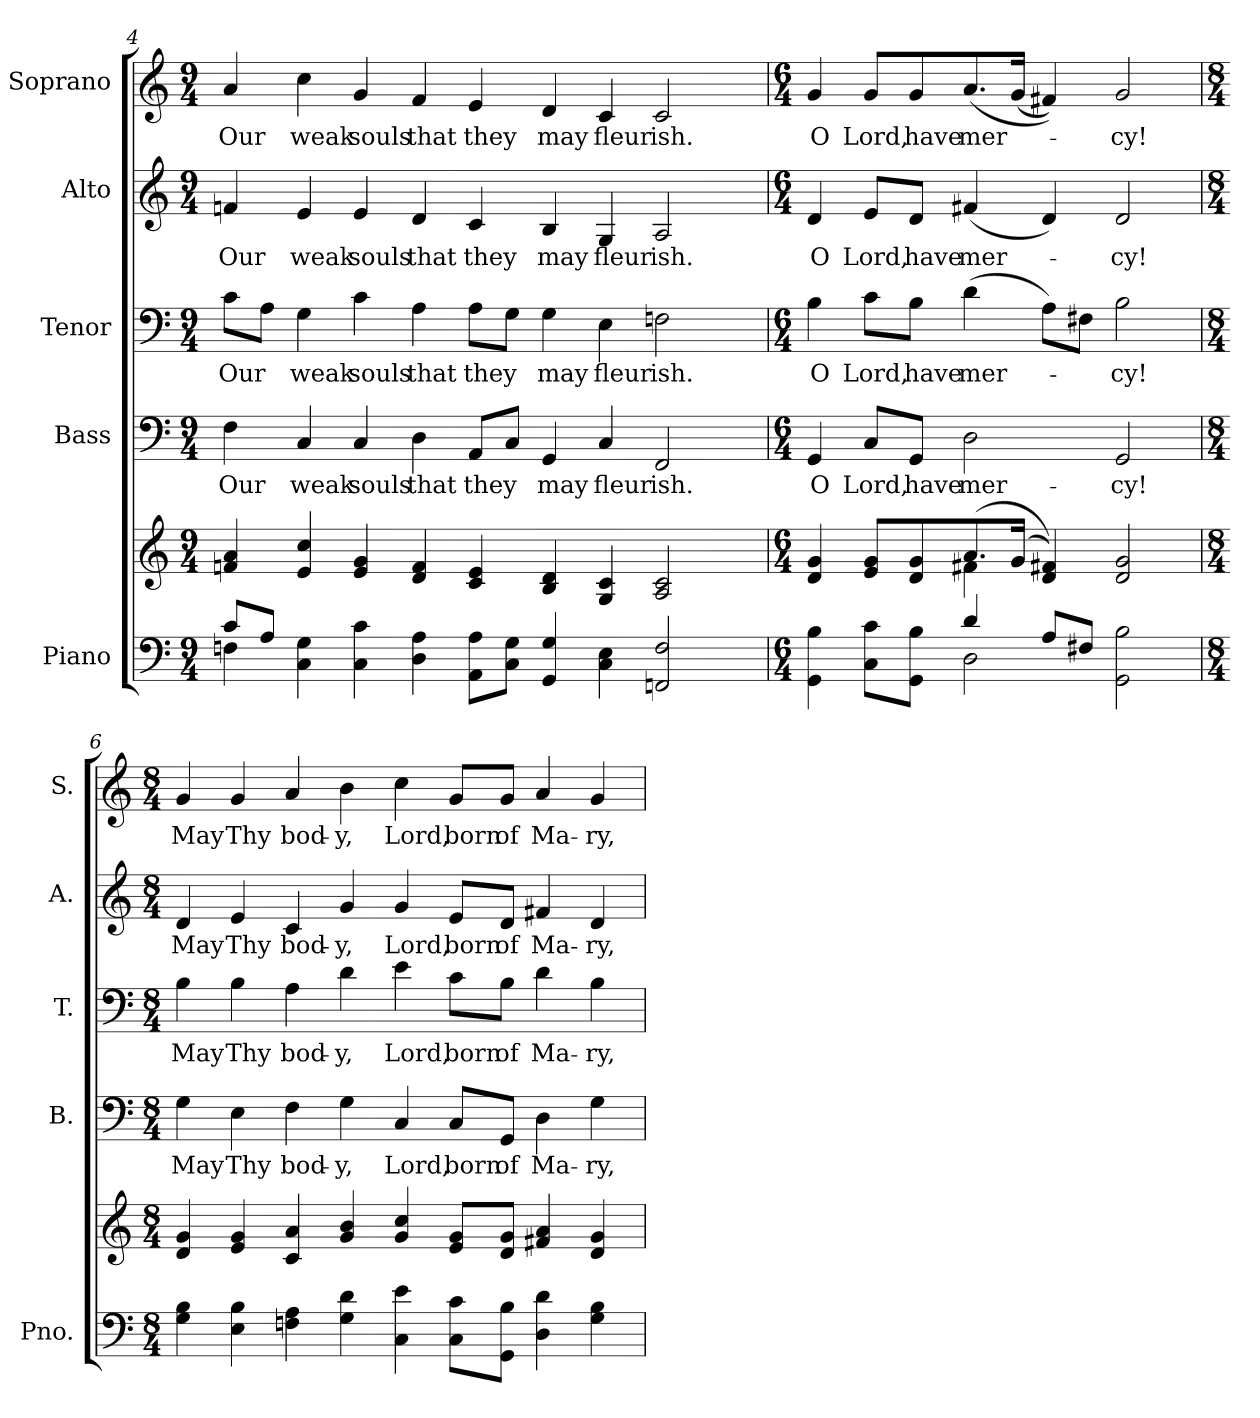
**kern	**kern	**kern	**text	**kern	**text	**kern	**text	**kern	**text
*part5	*part5	*part4	*part4	*part3	*part3	*part2	*part2	*part1	*part1
*staff6	*staff5	*staff4	*staff4	*staff3	*staff3	*staff2	*staff2	*staff1	*staff1
*I"Piano	*	*I"Bass	*	*I"Tenor	*	*I"Alto	*	*I"Soprano	*
*I'Pno.	*	*I'B.	*	*I'T.	*	*I'A.	*	*I'S.	*
!!LO:PB:g=z
*clefF4	*clefG2	*clefF4	*	*clefF4	*	*clefG2	*	*clefG2	*
*k[]	*k[]	*k[]	*	*k[]	*	*k[]	*	*k[]	*
*C:	*C:	*C:	*	*C:	*	*C:	*	*C:	*
*M9/4	*M9/4	*M9/4	*	*M9/4	*	*M9/4	*	*M9/4	*
=4	=4	=4	=4	=4	=4	=4	=4	=4	=4
*^	*	*	*	*	*	*	*	*	*
!	!	!	!	!LO:LY:b:color=#000000	!	!	!	!	!	!
!	!	!	!	!	!	!LO:LY:b:color=#000000	!	!	!	!
!	!	!	!	!	!	!	!	!LO:LY:b:color=#000000	!	!
!	!	!	!	!	!	!	!	!	!	!LO:LY:b:color=#000000
8ci/L	4Fni\	4fni/ 4ai	4Fi\	Our	8ci\L	Our	4fni/	Our	4ai/	Our
8Ai/J	.	.	.	.	8Ai\J	.	.	.	.	.
!	!	!	!	!LO:LY:b:color=#000000	!	!	!	!	!	!
!	!	!	!	!	!	!LO:LY:b:color=#000000	!	!	!	!
!	!	!	!	!	!	!	!	!LO:LY:b:color=#000000	!	!
!	!	!	!	!	!	!	!	!	!	!LO:LY:b:color=#000000
4Ci\ 4Gi	2ryy	4ei/ 4cci	4Ci/	weak	4Gi\	weak	4ei/	weak	4cci\	weak
!	!	!	!	!LO:LY:b:color=#000000	!	!	!	!	!	!
!	!	!	!	!	!	!LO:LY:b:color=#000000	!	!	!	!
!	!	!	!	!	!	!	!	!LO:LY:b:color=#000000	!	!
!	!	!	!	!	!	!	!	!	!	!LO:LY:b:color=#000000
4Ci\ 4ci	.	4ei/ 4gi	4Ci/	souls	4ci\	souls	4ei/	souls	4gi/	souls
!	!	!	!	!LO:LY:b:color=#000000	!	!	!	!	!	!
!	!	!	!	!	!	!LO:LY:b:color=#000000	!	!	!	!
!	!	!	!	!	!	!	!	!LO:LY:b:color=#000000	!	!
!	!	!	!	!	!	!	!	!	!	!LO:LY:b:color=#000000
4Di\ 4Ai	4ryy	4di/ 4fi	4Di\	that	4Ai\	that	4di/	that	4fi/	that
!	!	!	!	!LO:LY:b:color=#000000	!	!	!	!	!	!
!	!	!	!	!	!	!LO:LY:b:color=#000000	!	!	!	!
!	!	!	!	!	!	!	!	!LO:LY:b:color=#000000	!	!
!	!	!	!	!	!	!	!	!	!	!LO:LY:b:color=#000000
8AAi\ 8AiL	1ryy	4ci/ 4ei	8AAi/L	they	8Ai\L	they	4ci/	they	4ei/	they
8Ci\ 8GiJ	.	.	8Ci/J	.	8Gi\J	.	.	.	.	.
!	!	!	!	!LO:LY:b:color=#000000	!	!	!	!	!	!
!	!	!	!	!	!	!LO:LY:b:color=#000000	!	!	!	!
!	!	!	!	!	!	!	!	!LO:LY:b:color=#000000	!	!
!	!	!	!	!	!	!	!	!	!	!LO:LY:b:color=#000000
4GGi/ 4Gi	.	4Bi/ 4di	4GGi/	may	4Gi\	may	4Bi/	may	4di/	may
!	!	!	!	!LO:LY:b:color=#000000	!	!	!	!	!	!
!	!	!	!	!	!	!LO:LY:b:color=#000000	!	!	!	!
!	!	!	!	!	!	!	!	!LO:LY:b:color=#000000	!	!
!	!	!	!	!	!	!	!	!	!	!LO:LY:b:color=#000000
4Ci\ 4Ei	.	4Gi/ 4ci	4Ci/	fleur	4Ei\	fleur	4Gi/	fleur	4ci/	fleur
!	!	!	!	!LO:LY:b:color=#000000	!	!	!	!	!	!
!	!	!	!	!	!	!LO:LY:b:color=#000000	!	!	!	!
!	!	!	!	!	!	!	!	!LO:LY:b:color=#000000	!	!
!	!	!	!	!	!	!	!	!	!	!LO:LY:b:color=#000000
2FFni/ 2Fi	.	2Ai/ 2ci	2FFi/	ish.	2Fni\	ish.	2Ai/	ish.	2ci/	ish.
.	4ryy	.	.	.	.	.	.	.	.	.
!!LO:PB:g=z
=5	=5	=5	=5	=5	=5	=5	=5	=5	=5	=5
*M6/4	*	*M6/4	*M6/4	*	*M6/4	*	*M6/4	*	*M6/4	*
*	*	*^	*	*	*	*	*	*	*	*
!	!	!	!	!	!LO:LY:b:color=#000000	!	!	!	!	!	!
!	!	!	!	!	!	!	!LO:LY:b:color=#000000	!	!	!	!
!	!	!	!	!	!	!	!	!	!LO:LY:b:color=#000000	!	!
!	!	!	!	!	!	!	!	!	!	!	!LO:LY:b:color=#000000
4GGi\ 4Bi	2ryy	4di/ 4gi	2ryy	4GGi/	O	4Bi\	O	4di/	O	4gi/	O
!	!	!	!	!	!LO:LY:b:color=#000000	!	!	!	!	!	!
!	!	!	!	!	!	!	!LO:LY:b:color=#000000	!	!	!	!
!	!	!	!	!	!	!	!	!	!LO:LY:b:color=#000000	!	!
!	!	!	!	!	!	!	!	!	!	!	!LO:LY:b:color=#000000
8Ci\ 8ciL	.	8ei/ 8giL	.	8Ci/L	Lord,	8ci\L	Lord,	8ei/L	Lord,	8gi/L	Lord,
!	!	!	!	!	!LO:LY:b:color=#000000	!	!	!	!	!	!
!	!	!	!	!	!	!	!LO:LY:b:color=#000000	!	!	!	!
!	!	!	!	!	!	!	!	!	!LO:LY:b:color=#000000	!	!
!	!	!	!	!	!	!	!	!	!	!	!LO:LY:b:color=#000000
8GGi\ 8BiJ	.	8di/ 8gi	.	8GGi/J	have	8Bi\J	have	8di/J	have	8gi/	have
!	!	!	!	!	!LO:LY:b:color=#000000	!	!	!	!	!	!
!	!	!	!	!	!	!	!LO:LY:b:color=#000000	!	!	!	!
!	!	!	!	!	!	!	!	!	!LO:LY:b:color=#000000	!	!
!	!	!	!	!	!	!	!	!	!	!	!LO:LY:b:color=#000000
4di/	2Di\	(8.ai/	4f#Xi\	2Di\	mer-	(4di\	mer-	(4f#Xi/	mer-	(8.ai/	mer-
.	.	(16gi/Jk	.	.	.	.	.	.	.	(16gi/Jk	.
8Ai/L	.	4di/ 4f#Xi))	4ryy	.	.	8Ai\L)	.	4di/)	.	4f#Xi/))	.
8F#Xi/J	.	.	.	.	.	8F#Xi\J	.	.	.	.	.
!	!	!	!	!	!LO:LY:b:color=#000000	!	!	!	!	!	!
!	!	!	!	!	!	!	!LO:LY:b:color=#000000	!	!	!	!
!	!	!	!	!	!	!	!	!	!LO:LY:b:color=#000000	!	!
!	!	!	!	!	!	!	!	!	!	!	!LO:LY:b:color=#000000
2GGi\ 2Bi	2ryy	2di/ 2gi	2ryy	2GGi/	-cy!	2Bi\	-cy!	2di/	-cy!	2gi/	-cy!
*v	*v	*	*	*	*	*	*	*	*	*	*
*	*v	*v	*	*	*	*	*	*	*	*
!!LO:PB:g=z
=6	=6	=6	=6	=6	=6	=6	=6	=6	=6
*M8/4	*M8/4	*M8/4	*	*M8/4	*	*M8/4	*	*M8/4	*
*^	*^	*	*	*	*	*	*	*	*
!	!	!	!	!	!LO:LY:b:color=#000000	!	!	!	!	!	!
*v	*v	*	*	*	*	*	*	*	*	*	*
*	*v	*v	*	*	*	*	*	*	*	*
*^	*^	*	*	*	*	*	*	*	*
!	!	!	!	!	!	!	!LO:LY:b:color=#000000	!	!	!	!
*v	*v	*	*	*	*	*	*	*	*	*	*
*	*v	*v	*	*	*	*	*	*	*	*
*^	*^	*	*	*	*	*	*	*	*
!	!	!	!	!	!	!	!	!	!LO:LY:b:color=#000000	!	!
*v	*v	*	*	*	*	*	*	*	*	*	*
*	*v	*v	*	*	*	*	*	*	*	*
*^	*^	*	*	*	*	*	*	*	*
!	!	!	!	!	!	!	!	!	!	!	!LO:LY:b:color=#000000
*v	*v	*	*	*	*	*	*	*	*	*	*
*	*v	*v	*	*	*	*	*	*	*	*
4Gi\ 4Bi	4di/ 4gi	4Gi\	May	4Bi\	May	4di/	May	4gi/	May
!	!	!	!LO:LY:b:color=#000000	!	!	!	!	!	!
!	!	!	!	!	!LO:LY:b:color=#000000	!	!	!	!
!	!	!	!	!	!	!	!LO:LY:b:color=#000000	!	!
!	!	!	!	!	!	!	!	!	!LO:LY:b:color=#000000
4Ei\ 4Bi	4ei/ 4gi	4Ei\	Thy	4Bi\	Thy	4ei/	Thy	4gi/	Thy
!	!	!	!LO:LY:b:color=#000000	!	!	!	!	!	!
!	!	!	!	!	!LO:LY:b:color=#000000	!	!	!	!
!	!	!	!	!	!	!	!LO:LY:b:color=#000000	!	!
!	!	!	!	!	!	!	!	!	!LO:LY:b:color=#000000
4Fni\ 4Ai	4ci/ 4ai	4Fi\	bod-	4Ai\	bod-	4ci/	bod-	4ai/	bod-
!	!	!	!LO:LY:b:color=#000000	!	!	!	!	!	!
!	!	!	!	!	!LO:LY:b:color=#000000	!	!	!	!
!	!	!	!	!	!	!	!LO:LY:b:color=#000000	!	!
!	!	!	!	!	!	!	!	!	!LO:LY:b:color=#000000
4Gi\ 4di	4gi/ 4bi	4Gi\	-y,	4di\	-y,	4gi/	-y,	4bi\	-y,
!	!	!	!LO:LY:b:color=#000000	!	!	!	!	!	!
!	!	!	!	!	!LO:LY:b:color=#000000	!	!	!	!
!	!	!	!	!	!	!	!LO:LY:b:color=#000000	!	!
!	!	!	!	!	!	!	!	!	!LO:LY:b:color=#000000
4Ci\ 4ei	4gi/ 4cci	4Ci/	Lord,	4ei\	Lord,	4gi/	Lord,	4cci\	Lord,
!	!	!	!LO:LY:b:color=#000000	!	!	!	!	!	!
!	!	!	!	!	!LO:LY:b:color=#000000	!	!	!	!
!	!	!	!	!	!	!	!LO:LY:b:color=#000000	!	!
!	!	!	!	!	!	!	!	!	!LO:LY:b:color=#000000
8Ci\ 8ciL	8ei/ 8giL	8Ci/L	born	8ci\L	born	8ei/L	born	8gi/L	born
!	!	!	!LO:LY:b:color=#000000	!	!	!	!	!	!
!	!	!	!	!	!LO:LY:b:color=#000000	!	!	!	!
!	!	!	!	!	!	!	!LO:LY:b:color=#000000	!	!
!	!	!	!	!	!	!	!	!	!LO:LY:b:color=#000000
8GGi\ 8BiJ	8di/ 8giJ	8GGi/J	of	8Bi\J	of	8di/J	of	8gi/J	of
!	!	!	!LO:LY:b:color=#000000	!	!	!	!	!	!
!	!	!	!	!	!LO:LY:b:color=#000000	!	!	!	!
!	!	!	!	!	!	!	!LO:LY:b:color=#000000	!	!
!	!	!	!	!	!	!	!	!	!LO:LY:b:color=#000000
4Di\ 4di	4f#Xi/ 4ai	4Di\	Ma-	4di\	Ma-	4f#Xi/	Ma-	4ai/	Ma-
!	!	!	!LO:LY:b:color=#000000	!	!	!	!	!	!
!	!	!	!	!	!LO:LY:b:color=#000000	!	!	!	!
!	!	!	!	!	!	!	!LO:LY:b:color=#000000	!	!
!	!	!	!	!	!	!	!	!	!LO:LY:b:color=#000000
4Gi\ 4Bi	4di/ 4gi	4Gi\	-ry,	4Bi\	-ry,	4di/	-ry,	4gi/	-ry,
=	=	=	=	=	=	=	=	=	=
*-	*-	*-	*-	*-	*-	*-	*-	*-	*-
